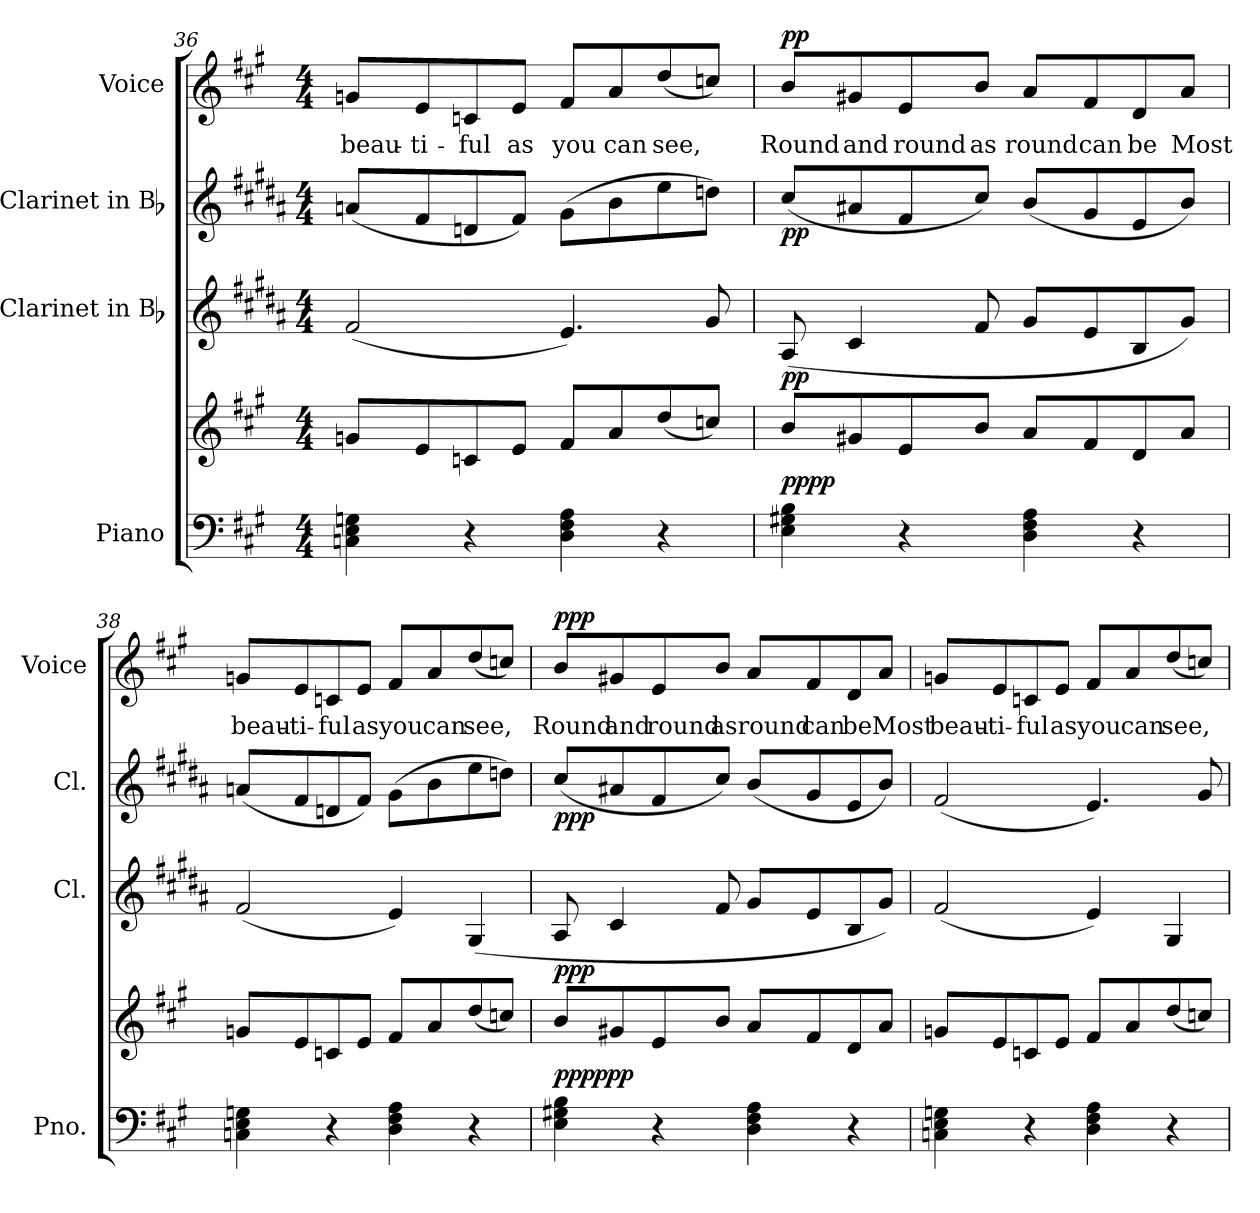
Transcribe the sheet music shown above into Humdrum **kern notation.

**kern	**kern	**dynam	**kern	**dynam	**kern	**dynam	**kern	**text	**dynam
*part4	*part4	*part4	*part3	*part3	*part2	*part2	*part1	*part1	*part1
*staff5	*staff4	*staff4/5	*staff3	*staff3	*staff2	*staff2	*staff1	*staff1	*staff1
*I"Piano	*	*	*I"Clarinet in Bb	*	*I"Clarinet in Bb	*	*I"Voice	*	*
*I'Pno.	*	*	*I'Cl.	*	*I'Cl.	*	*I'Voice	*	*
*clefF4	*clefG2	*	*clefG2	*	*clefG2	*	*clefG2	*	*
*	*	*	*ITrd1c2	*	*ITrd1c2	*	*	*	*
*k[f#c#g#]	*k[f#c#g#]	*	*k[f#c#g#]	*	*k[f#c#g#]	*	*k[f#c#g#]	*	*
*A:	*A:	*	*A:	*	*A:	*	*A:	*	*
*M4/4	*M4/4	*	*M4/4	*	*M4/4	*	*M4/4	*	*
=36	=36	=36	=36	=36	=36	=36	=36	=36	=36
!	!	!	!	!	!	!	!	!LO:LY:b:color=#000000	!
4Cni\ 4Ei 4Gni	8gni/L	.	(2ei/	.	(8gni/L	.	8gni/L	beau-	.
!	!	!	!	!	!	!	!	!LO:LY:b:color=#000000	!
.	8ei/	.	.	.	8ei/	.	8ei/	-ti-	.
!	!	!	!	!	!	!	!	!LO:LY:b:color=#000000	!
4r	8cni/	.	.	.	8cni/	.	8cni/	-ful	.
!	!	!	!	!	!	!	!	!LO:LY:b:color=#000000	!
.	8ei/J	.	.	.	8ei/J)	.	8ei/J	as	.
!	!	!	!	!	!	!	!	!LO:LY:b:color=#000000	!
4Di\ 4F#i 4Ai	8f#i/L	.	4.di/)	.	(8f#i\L	.	8f#i/L	you	.
!	!	!	!	!	!	!	!	!LO:LY:b:color=#000000	!
.	8ai/	.	.	.	8ai\	.	8ai/	can	.
!	!	!	!	!	!	!	!	!LO:LY:b:color=#000000	!
4r	(8ddi/	.	.	.	8ddi\	.	(8ddi/	see,	.
.	8ccni/J)	.	8f#i/	.	8ccni\J)	.	8ccni/J)	.	.
!!LO:LB:g=z
=37	=37	=37	=37	=37	=37	=37	=37	=37	=37
!	!	!	!	!	!	!	!	!LO:LY:b:color=#000000	!
4Ei\ 4G#Xi 4Bi	8bi/L	pp pp	(8G#i/	pp	(8bi/L	pp	8bi/L	Round	pp
!	!	!	!	!	!	!	!	!LO:LY:b:color=#000000	!
.	8g#Xi/	.	4Bi/	.	8g#Xi/	.	8g#Xi/	and	.
!	!	!	!	!	!	!	!	!LO:LY:b:color=#000000	!
4r	8ei/	.	.	.	8ei/	.	8ei/	round	.
!	!	!	!	!	!	!	!	!LO:LY:b:color=#000000	!
.	8bi/J	.	8ei/	.	8bi/J)	.	8bi/J	as	.
!	!	!	!	!	!	!	!	!LO:LY:b:color=#000000	!
4Di\ 4F#i 4Ai	8ai/L	.	8f#i/L	.	(8ai/L	.	8ai/L	round	.
!	!	!	!	!	!	!	!	!LO:LY:b:color=#000000	!
.	8f#i/	.	8di/	.	8f#i/	.	8f#i/	can	.
!	!	!	!	!	!	!	!	!LO:LY:b:color=#000000	!
4r	8di/	.	8Ai/	.	8di/	.	8di/	be	.
!	!	!	!	!	!	!	!	!LO:LY:b:color=#000000	!
.	8ai/J	.	8f#i/J)	.	8ai/J)	.	8ai/J	Most	.
=38	=38	=38	=38	=38	=38	=38	=38	=38	=38
!	!	!	!	!	!	!	!	!LO:LY:b:color=#000000	!
4Cni\ 4Ei 4Gni	8gni/L	.	(2ei/	.	(8gni/L	.	8gni/L	beau-	.
!	!	!	!	!	!	!	!	!LO:LY:b:color=#000000	!
.	8ei/	.	.	.	8ei/	.	8ei/	-ti-	.
!	!	!	!	!	!	!	!	!LO:LY:b:color=#000000	!
4r	8cni/	.	.	.	8cni/	.	8cni/	-ful	.
!	!	!	!	!	!	!	!	!LO:LY:b:color=#000000	!
.	8ei/J	.	.	.	8ei/J)	.	8ei/J	as	.
!	!	!	!	!	!	!	!	!LO:LY:b:color=#000000	!
4Di\ 4F#i 4Ai	8f#i/L	.	4di/)	.	(8f#i\L	.	8f#i/L	you	.
!	!	!	!	!	!	!	!	!LO:LY:b:color=#000000	!
.	8ai/	.	.	.	8ai\	.	8ai/	can	.
!	!	!	!	!	!	!	!	!LO:LY:b:color=#000000	!
4r	(8ddi/	.	(4F#i/	.	8ddi\	.	(8ddi/	see,	.
.	8ccni/J)	.	.	.	8ccni\J)	.	8ccni/J)	.	.
=39	=39	=39	=39	=39	=39	=39	=39	=39	=39
!	!	!	!	!	!	!	!	!LO:LY:b:color=#000000	!
4Ei\ 4G#Xi 4Bi	8bi/L	ppp ppp	8G#i/	ppp	(8bi/L	ppp	8bi/L	Round	ppp
!	!	!	!	!	!	!	!	!LO:LY:b:color=#000000	!
.	8g#Xi/	.	4Bi/	.	8g#Xi/	.	8g#Xi/	and	.
!	!	!	!	!	!	!	!	!LO:LY:b:color=#000000	!
4r	8ei/	.	.	.	8ei/	.	8ei/	round	.
!	!	!	!	!	!	!	!	!LO:LY:b:color=#000000	!
.	8bi/J	.	8ei/	.	8bi/J)	.	8bi/J	as	.
!	!	!	!	!	!	!	!	!LO:LY:b:color=#000000	!
4Di\ 4F#i 4Ai	8ai/L	.	8f#i/L	.	(8ai/L	.	8ai/L	round	.
!	!	!	!	!	!	!	!	!LO:LY:b:color=#000000	!
.	8f#i/	.	8di/	.	8f#i/	.	8f#i/	can	.
!	!	!	!	!	!	!	!	!LO:LY:b:color=#000000	!
4r	8di/	.	8Ai/	.	8di/	.	8di/	be	.
!	!	!	!	!	!	!	!	!LO:LY:b:color=#000000	!
.	8ai/J	.	8f#i/J)	.	8ai/J)	.	8ai/J	Most	.
!!LO:LB:g=z
=40	=40	=40	=40	=40	=40	=40	=40	=40	=40
!	!	!	!	!	!	!	!	!LO:LY:b:color=#000000	!
4Cni\ 4Ei 4Gni	8gni/L	.	(2ei/	.	(2ei/	.	8gni/L	beau-	.
!	!	!	!	!	!	!	!	!LO:LY:b:color=#000000	!
.	8ei/	.	.	.	.	.	8ei/	-ti-	.
!	!	!	!	!	!	!	!	!LO:LY:b:color=#000000	!
4r	8cni/	.	.	.	.	.	8cni/	-ful	.
!	!	!	!	!	!	!	!	!LO:LY:b:color=#000000	!
.	8ei/J	.	.	.	.	.	8ei/J	as	.
!	!	!	!	!	!	!	!	!LO:LY:b:color=#000000	!
4Di\ 4F#i 4Ai	8f#i/L	.	4di/)	.	4.di/)	.	8f#i/L	you	.
!	!	!	!	!	!	!	!	!LO:LY:b:color=#000000	!
.	8ai/	.	.	.	.	.	8ai/	can	.
!	!	!	!	!	!	!	!	!LO:LY:b:color=#000000	!
4r	(8ddi/	.	4F#i/	.	.	.	(8ddi/	see,	.
.	8ccni/J)	.	.	.	8f#i/	.	8ccni/J)	.	.
=	=	=	=	=	=	=	=	=	=
*-	*-	*-	*-	*-	*-	*-	*-	*-	*-
